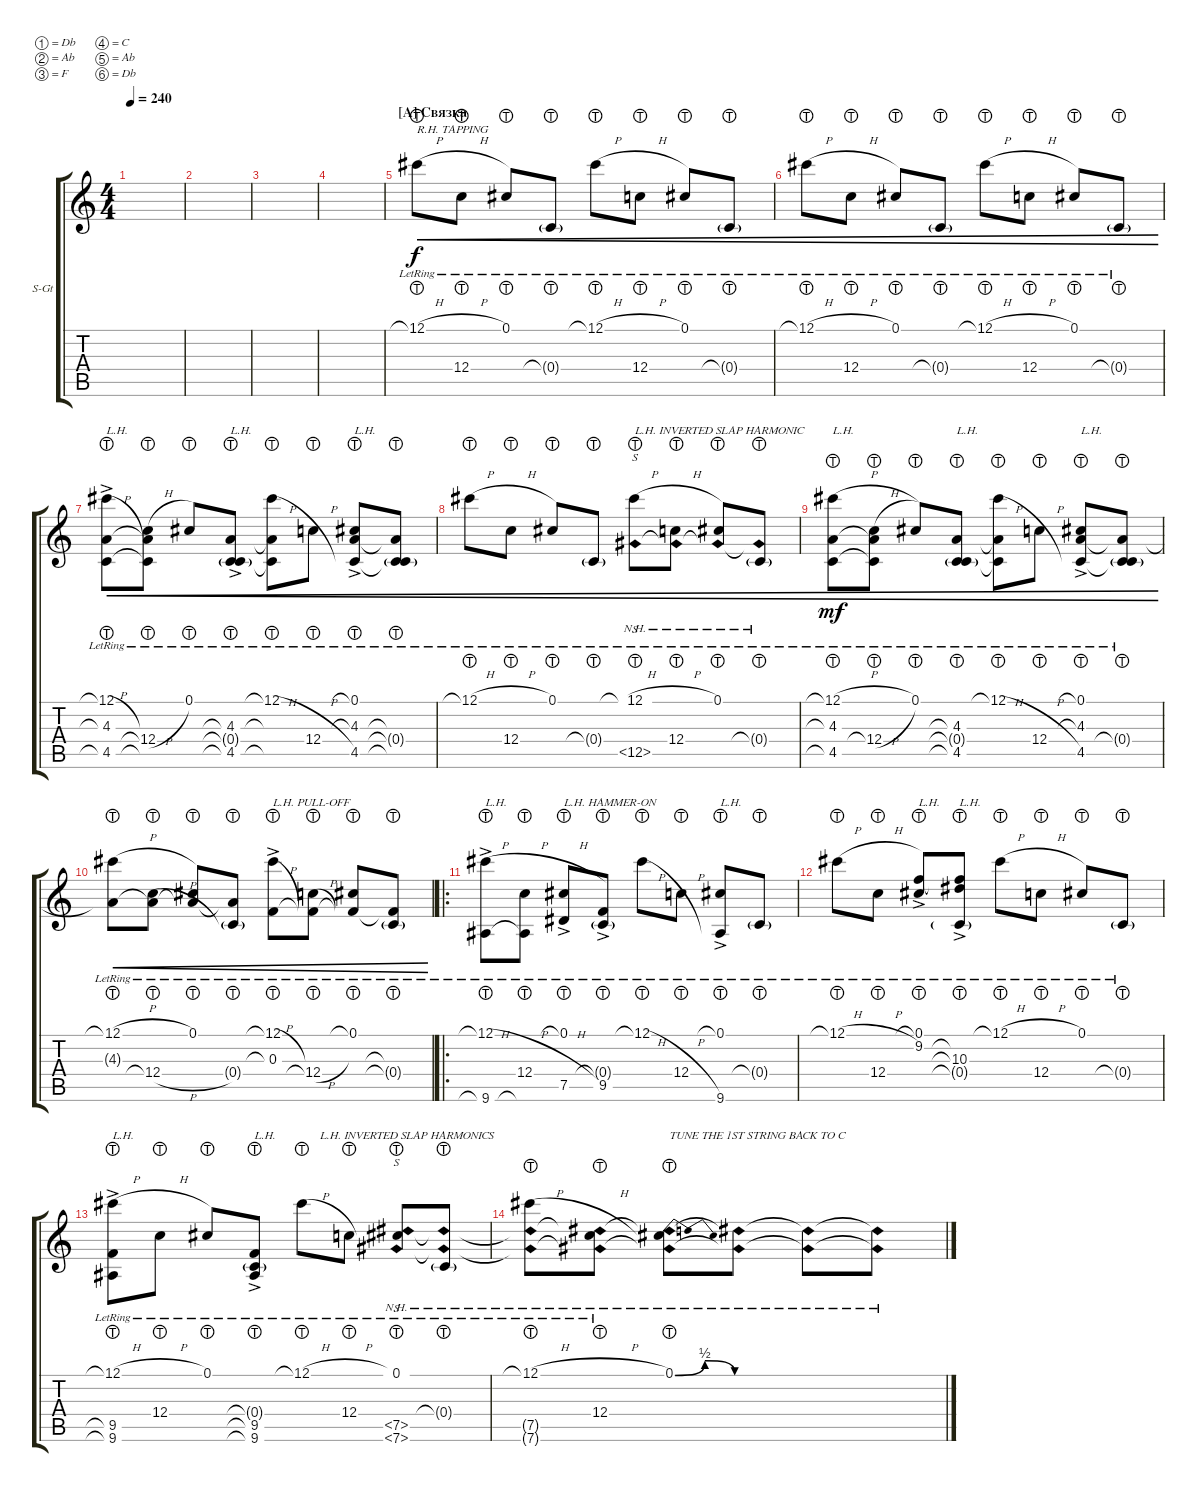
\defaultSystemsLayout 4
\bracketExtendMode groupsimilarinstruments
\firstSystemTrackNameOrientation horizontal
\otherSystemsTrackNameOrientation horizontal
\track ("1st string is up C#" "S-Gt") {instrument acousticguitarsteel}
\staff {score tabs}
\tuning (Db4 Ab3 F3 C3 Ab2 Db2)
\ts (4 4)
\tempo 240
\clef g2
\ks c
|
|
|
|
\section ("A" "Связка")
12.1{h lht lr}.8{txt "R.H. TAPPING" cre} 12.4{h lht lr}.8{cre} 0.1{lht lr}.8{cre} 0.4{lht g lr}.8{cre} 12.1{h lht lr}.8{cre} 12.4{h lht lr}.8{cre} 0.1{lht lr}.8{cre} 0.4{lht g lr}.8{cre} |
12.1{h lht lr}.8{cre} 12.4{h lht lr}.8{cre} 0.1{lht lr}.8{cre} 0.4{lht g lr}.8{cre} 12.1{h lht lr}.8{cre} 12.4{h lht lr}.8{cre} 0.1{lht lr}.8{cre} 0.4{lht g lr}.8{cre} |
(12.1{h lht lr} 4.3{lht ac} 4.5{lht ac}).8{txt "L.H." cre} (12.4{h lht lr} 4.3{lht t} 4.5{lht t}).8{cre} 0.1{lht lr}.8{cre} (0.4{lht g lr} 4.3{lht ac} 4.5{lht ac}).8{txt "L.H." cre} (12.1{h lht lr} 4.3{lht t} 4.5{lht t}).8{cre} 12.4{h lht lr}.8{cre} (0.1{lht lr} 4.3{lht ac} 4.5{lht ac}).8{txt "L.H." cre} (0.4{lht g lr} 4.3{lht t} 4.5{lht t}).8{cre} |
12.1{h lht lr}.8{cre} 12.4{h lht lr}.8{cre} 0.1{lht lr}.8{cre} 0.4{lht g lr}.8{cre} (12.1{h lht lr} 12.5{nh lr}).8{s txt "L.H. INVERTED SLAP HARMONIC" cre} (12.4{h lht lr} 12.5{nh lr t}).8{cre} (0.1{lht lr} 12.5{nh lr t}).8{cre} (0.4{lht g lr} 12.5{nh lr t}).8{cre} |
(12.1{h lht lr} 4.3{lht} 4.5{lht}).8{txt "L.H." cre dy mf} (12.4{h lht lr} 4.3{t} 4.5{t}).8{cre} 0.1{lht lr}.8{cre} (0.4{lht g lr} 4.3{lht} 4.5{lht}).8{txt "L.H." cre} (12.1{h lht lr} 4.5{t} 4.3{t}).8{cre} 12.4{h lht lr}.8{cre} (0.1{lht lr} 4.3{lht ac lr} 4.5{lht}).8{txt "L.H." cre} (0.4{lht g lr} 4.3{t} 4.5{t}).8{cre} |
(12.1{h lht lr} 4.3{t}).8{cre} (12.4{h lht lr} 4.3{t}).8{cre} (0.1{lht lr} 4.3{t}).8{cre} (0.4{lht g lr} 4.3{t}).8{cre} (12.1{h lht lr} 0.3{lht ac lr}).8{txt "L.H. PULL-OFF" cre} (12.4{h lht lr} 0.3{lht t}).8{cre} (0.1{lht lr} 0.3{lht t}).8{cre} (0.4{lht g lr} 0.3{lht t}).8{cre} |
\ro
(12.1{h lht lr} 9.6{lht ac}).8{txt "L.H."} (12.4{h lht lr} 9.6{lht t}).8 (0.1{lht lr} 7.5{h lht ac}).8{txt "L.H. HAMMER-ON"} (0.4{lht g lr} 9.5{ac}).8 12.1{h lht lr}.8 12.4{h lht lr}.8 (0.1{lht lr} 9.6{lht ac}).8{txt "L.H."} 0.4{lht g lr}.8 |
12.1{h lht lr}.8 12.4{h lht lr}.8 (0.1{lht lr} 9.2{lht ac}).8{txt "L.H."} (0.4{lht g lr} 10.3{lht ac} 9.2{lht t}).8{txt "L.H."} 12.1{h lht lr}.8 12.4{h lht lr}.8 0.1{lht lr}.8 0.4{lht g lr}.8 |
(12.1{h lht lr} 9.6{lht ac} 9.5{lht ac}).8{txt "L.H."} 12.4{h lht lr}.8 0.1{lht lr}.8 (0.4{lht g lr} 9.6{lht ac} 9.5{lht ac}).8{txt "L.H."} 12.1{h lht lr}.8{txt "      L.H. INVERTED SLAP HARMONICS"} 12.4{h lht lr}.8 (0.1{lht lr} 7.6{nh} 7.5{nh}).8{s} (0.4{lht g lr} 7.6{nh t} 7.5{nh t}).8 |
(12.1{h lht lr} 7.6{nh t} 7.5{nh t}).8 (12.4{h lht lr} 7.6{nh t} 7.5{nh t}).8 (7.6{nh t} 7.5{nh t} 0.1{be (bendrelease 0 0 0.6 2 7.199999999999999 2 21 0) lht}).8{txt "TUNE THE 1ST STRING BACK TO C"} (7.6{nh t} 7.5{nh t}).8 (7.6{nh t} 7.5{nh t}).8 (7.6{nh t} 7.5{nh t}).8
